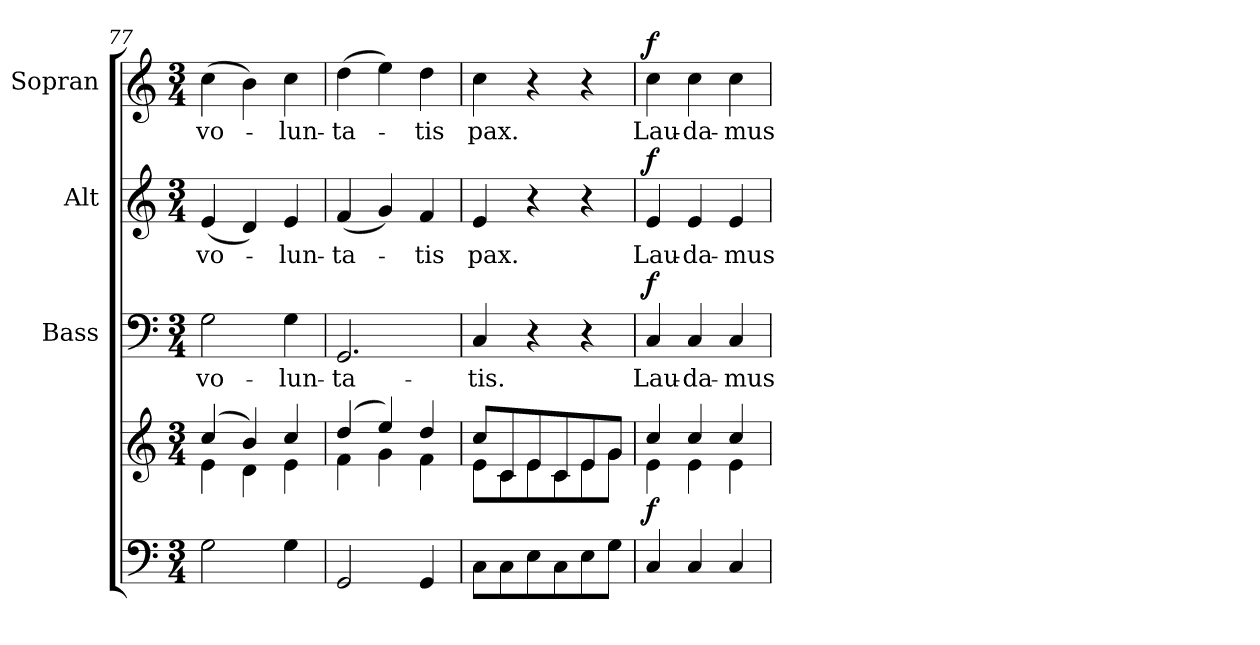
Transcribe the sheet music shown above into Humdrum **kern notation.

**kern	**kern	**dynam	**kern	**text	**dynam	**kern	**text	**dynam	**kern	**text	**dynam
*part4	*part4	*part4	*part3	*part3	*part3	*part2	*part2	*part2	*part1	*part1	*part1
*staff5	*staff4	*staff4/5	*staff3	*staff3	*staff3	*staff2	*staff2	*staff2	*staff1	*staff1	*staff1
*	*	*	*I"Bass	*	*	*I"Alt	*	*	*I"Sopran	*	*
*	*	*	*I'B.	*	*	*I'A.	*	*	*I'S.	*	*
*clefF4	*clefG2	*	*clefF4	*	*	*clefG2	*	*	*clefG2	*	*
*k[]	*k[]	*	*k[]	*	*	*k[]	*	*	*k[]	*	*
*C:	*C:	*	*C:	*	*	*C:	*	*	*C:	*	*
*M3/4	*M3/4	*	*M3/4	*	*	*M3/4	*	*	*M3/4	*	*
=77	=77	=77	=77	=77	=77	=77	=77	=77	=77	=77	=77
*	*^	*	*	*	*	*	*	*	*	*	*
!	!	!	!	!	!LO:LY:b	!	!	!LO:LY:b	!	!	!LO:LY:b	!
2G\	(4cc/	4e\	.	2G\	vo-	.	(<4e/	vo-	.	(>4cc\	vo-	.
.	4b/)	4d\	.	.	.	.	4d/)	.	.	4b\)	.	.
!	!	!	!	!	!LO:LY:b	!	!	!LO:LY:b	!	!	!LO:LY:b	!
4G\	4cc/	4e\	.	4G\	-lun-	.	4e/	-lun-	.	4cc\	-lun-	.
=78	=78	=78	=78	=78	=78	=78	=78	=78	=78	=78	=78	=78
!	!	!	!	!	!LO:LY:b	!	!	!LO:LY:b	!	!	!LO:LY:b	!
2GG/	(4dd/	4f\	.	2.GG/	-ta-	.	(<4f/	-ta-	.	(>4dd\	-ta-	.
.	4ee/)	4g\	.	.	.	.	4g/)	.	.	4ee\)	.	.
!	!	!	!	!	!	!	!	!LO:LY:b	!	!	!LO:LY:b	!
4GG/	4dd/	4f\	.	.	.	.	4f/	-tis	.	4dd\	-tis	.
=79	=79	=79	=79	=79	=79	=79	=79	=79	=79	=79	=79	=79
!	!	!	!	!	!LO:LY:b	!	!	!LO:LY:b	!	!	!LO:LY:b	!
8C\L	8cc/L	8e\L	.	4C/	-tis.	.	4e/	pax.	.	4cc\	pax.	.
8C\	8c/	8c\	.	.	.	.	.	.	.	.	.	.
8E\	8e/	8e\	.	4r	.	.	4r	.	.	4r	.	.
8C\	8c/	8c\	.	.	.	.	.	.	.	.	.	.
8E\	8e/	8e\	.	4r	.	.	4r	.	.	4r	.	.
8G\J	8g/J	8g\J	.	.	.	.	.	.	.	.	.	.
=80	=80	=80	=80	=80	=80	=80	=80	=80	=80	=80	=80	=80
!	!	!	!LO:DY:b	!	!LO:LY:b	!LO:DY:a	!	!LO:LY:b	!LO:DY:a	!	!LO:LY:b	!LO:DY:a
4C/	4cc/	4e\	f	4C/	Lau-	f	4e/	Lau-	f	4cc\	Lau-	f
!	!	!	!	!	!LO:LY:b	!	!	!LO:LY:b	!	!	!LO:LY:b	!
4C/	4cc/	4e\	.	4C/	-da-	.	4e/	-da-	.	4cc\	-da-	.
!	!	!	!	!	!LO:LY:b	!	!	!LO:LY:b	!	!	!LO:LY:b	!
4C/	4cc/	4e\	.	4C/	-mus	.	4e/	-mus	.	4cc\	-mus	.
*	*v	*v	*	*	*	*	*	*	*	*	*	*
=	=	=	=	=	=	=	=	=	=	=	=
*-	*-	*-	*-	*-	*-	*-	*-	*-	*-	*-	*-
